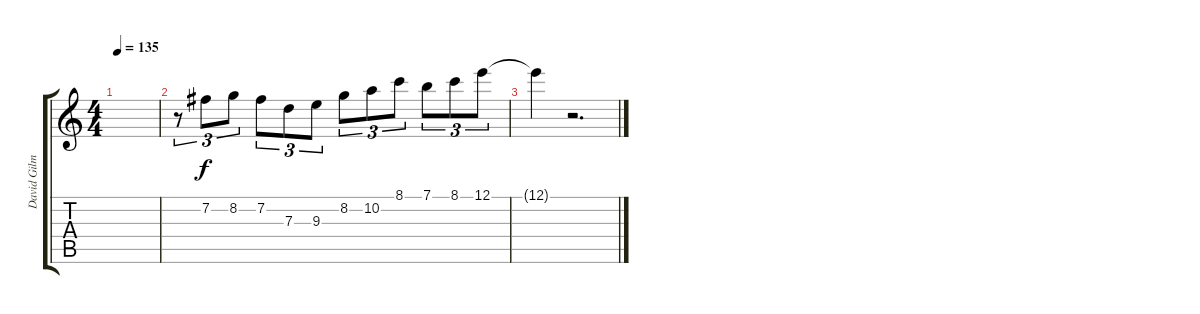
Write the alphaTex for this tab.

\track ("David Gilmor" "David Gilm") {instrument acousticguitarsteel}
\staff {score tabs}
\tuning (E4 B3 G3 D3 A2 E2) {hide}
\ts (4 4)
\tempo 135
\clef g2
\ks c
|
r.8{tu (3 2)} 7.2.8{tu (3 2)} 8.2.8{tu (3 2)} 7.2.8{tu (3 2)} 7.3.8{tu (3 2)} 9.3.8{tu (3 2)} 8.2.8{tu (3 2)} 10.2.8{tu (3 2)} 8.1.8{tu (3 2)} 7.1.8{tu (3 2)} 8.1.8{tu (3 2)} 12.1.8{tu (3 2)} |
12.1{t}.4 r.2{d}
